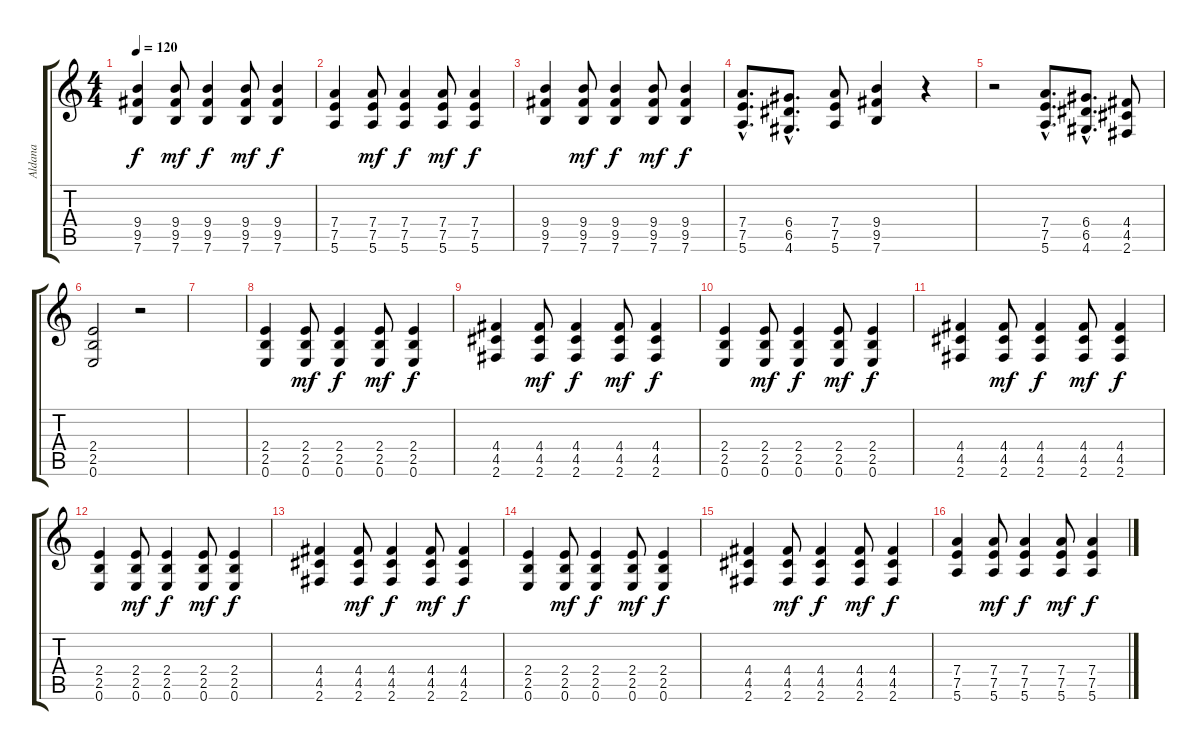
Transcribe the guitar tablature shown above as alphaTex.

\track ("Aldana" "Aldana") {instrument electricguitarmuted}
\staff {score tabs}
\tuning (E4 B3 G3 D3 A2 E2) {hide}
\ts (4 4)
\tempo 120
\clef g2
\ks c
(9.4 9.5 7.6).4{dy f} (9.4 9.5 7.6).8{dy mf} (9.4 9.5 7.6).4{dy f} (9.4 9.5 7.6).8{dy mf} (9.4 9.5 7.6).4{dy f} |
(7.4 7.5 5.6).4 (7.4 7.5 5.6).8{dy mf} (7.4 7.5 5.6).4{dy f} (7.4 7.5 5.6).8{dy mf} (7.4 7.5 5.6).4{dy f} |
(9.4 9.5 7.6).4 (9.4 9.5 7.6).8{dy mf} (9.4 9.5 7.6).4{dy f} (9.4 9.5 7.6).8{dy mf} (9.4 9.5 7.6).4{dy f} |
(7.4{hac} 7.5{hac} 5.6{hac}).8{d} (6.4{hac} 6.5{hac} 4.6{hac}).8{d} (7.4 7.5 5.6).8 (9.4 9.5 7.6).4 r.4 |
r.2 (7.4{hac} 7.5{hac} 5.6{hac}).8{d} (6.4{hac} 6.5{hac} 4.6{hac}).8{d} (4.4 4.5 2.6).8 |
(2.4 2.5 0.6).2 r.2 |
|
(2.4 2.5 0.6).4 (2.4 2.5 0.6).8{dy mf} (2.4 2.5 0.6).4{dy f} (2.4 2.5 0.6).8{dy mf} (2.4 2.5 0.6).4{dy f} |
(4.4 4.5 2.6).4 (4.4 4.5 2.6).8{dy mf} (4.4 4.5 2.6).4{dy f} (4.4 4.5 2.6).8{dy mf} (4.4 4.5 2.6).4{dy f} |
(2.4 2.5 0.6).4 (2.4 2.5 0.6).8{dy mf} (2.4 2.5 0.6).4{dy f} (2.4 2.5 0.6).8{dy mf} (2.4 2.5 0.6).4{dy f} |
(4.4 4.5 2.6).4 (4.4 4.5 2.6).8{dy mf} (4.4 4.5 2.6).4{dy f} (4.4 4.5 2.6).8{dy mf} (4.4 4.5 2.6).4{dy f} |
(2.4 2.5 0.6).4 (2.4 2.5 0.6).8{dy mf} (2.4 2.5 0.6).4{dy f} (2.4 2.5 0.6).8{dy mf} (2.4 2.5 0.6).4{dy f} |
(4.4 4.5 2.6).4 (4.4 4.5 2.6).8{dy mf} (4.4 4.5 2.6).4{dy f} (4.4 4.5 2.6).8{dy mf} (4.4 4.5 2.6).4{dy f} |
(2.4 2.5 0.6).4 (2.4 2.5 0.6).8{dy mf} (2.4 2.5 0.6).4{dy f} (2.4 2.5 0.6).8{dy mf} (2.4 2.5 0.6).4{dy f} |
(4.4 4.5 2.6).4 (4.4 4.5 2.6).8{dy mf} (4.4 4.5 2.6).4{dy f} (4.4 4.5 2.6).8{dy mf} (4.4 4.5 2.6).4{dy f} |
(7.4 7.5 5.6).4 (7.4 7.5 5.6).8{dy mf} (7.4 7.5 5.6).4{dy f} (7.4 7.5 5.6).8{dy mf} (7.4 7.5 5.6).4{dy f}
